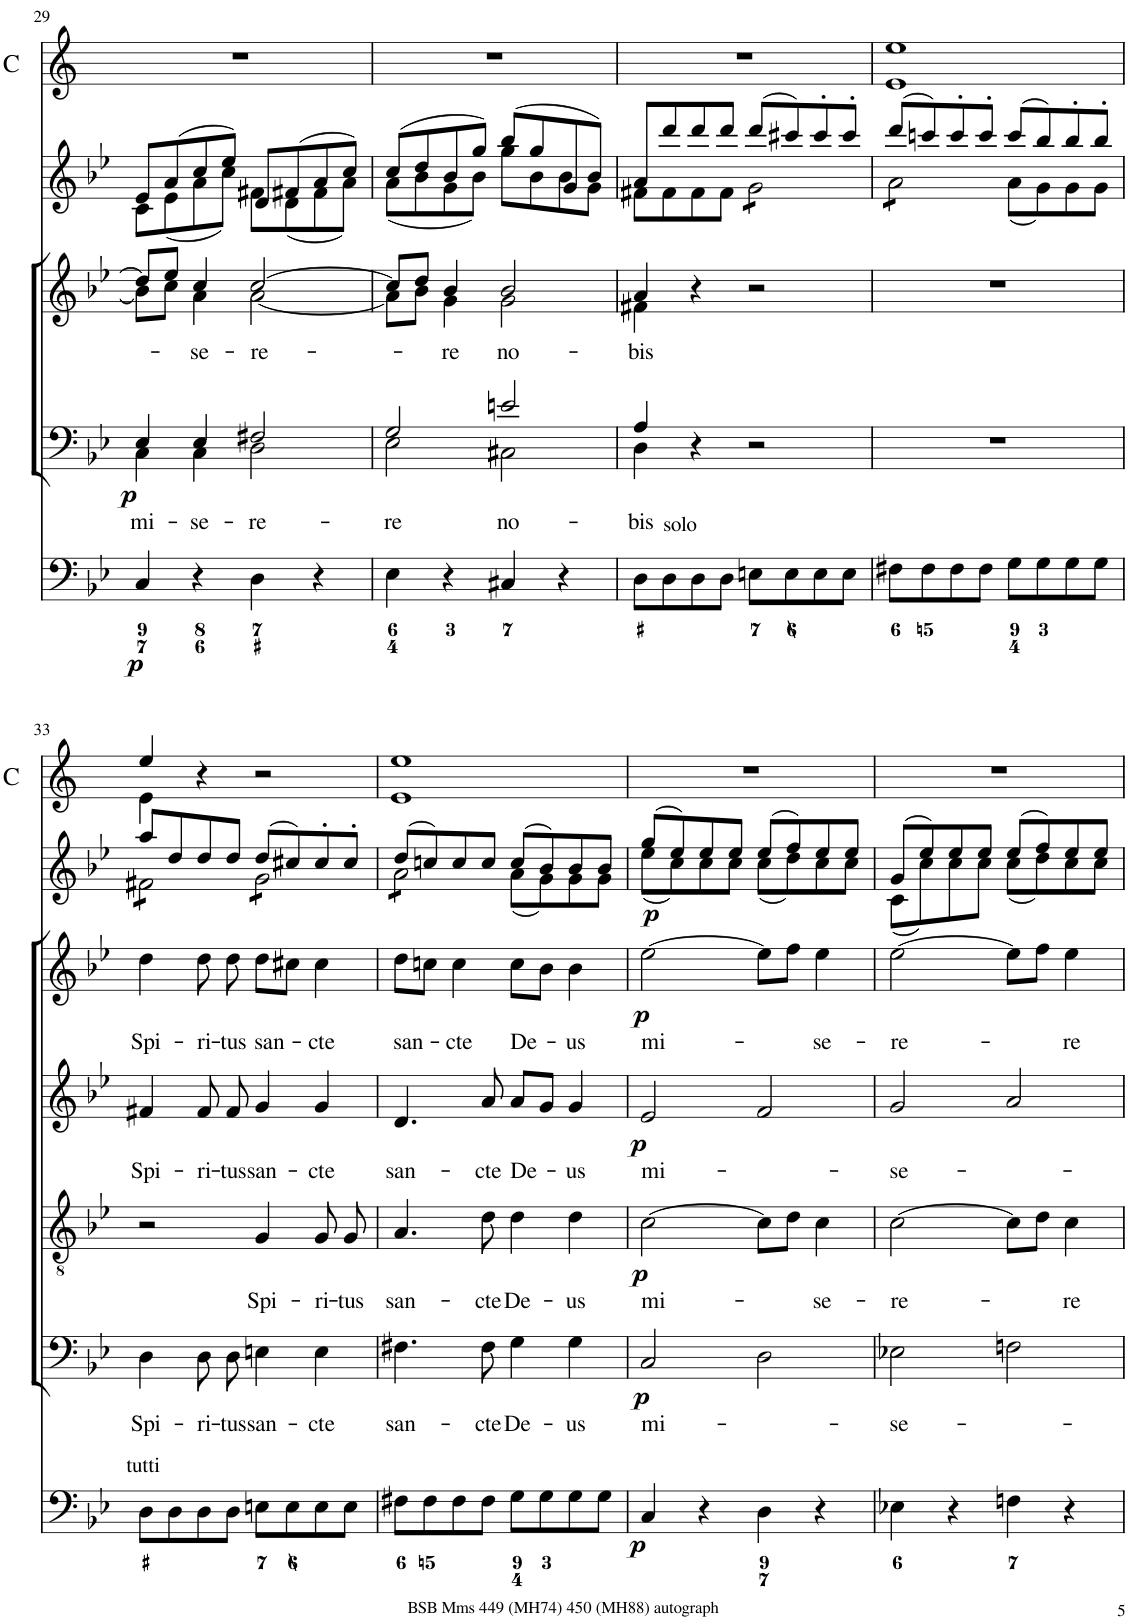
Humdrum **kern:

**kern	**dynam	**kern	**text	**dynam	**kern	**text	**dynam	**kern	**text	**dynam	**kern	**text	**dynam	**kern	**dynam	**kern	**dynam	**kern	**dynam	**kern
*part9	*part9	*part8	*part8	*part8	*part7	*part7	*part7	*part6	*part6	*part6	*part5	*part5	*part5	*part4	*part4	*part3	*part3	*part2	*part2	*part1
*staff9	*staff9	*staff8	*staff8	*staff8	*staff7	*staff7	*staff7	*staff6	*staff6	*staff6	*staff5	*staff5	*staff5	*staff4	*staff4	*staff3	*staff3	*staff2	*staff2	*staff1
*I"Organ	*	*I"Voice	*	*	*I"Tenor	*	*	*I"Alto	*	*	*I"Voice	*	*	*I"Violin	*	*I"Violin	*	*I"2 Violini	*	*I"Clarini in B[b]
*	*	*	*	*	*	*	*	*	*	*	*	*	*	*I'Vln	*	*I'Vln	*	*I'Vln	*	*I'C
!!LO:PB:g=z
*clefF4	*	*clefF4	*	*	*clefGv2	*	*	*clefG2	*	*	*clefG2	*	*	*clefG2	*	*clefG2	*	*clefG2	*	*clefG2
*	*	*	*	*	*	*	*	*	*	*	*	*	*	*	*	*	*	*	*	*Trd1c2
*k[b-e-]	*	*k[b-e-]	*	*	*k[b-e-]	*	*	*k[b-e-]	*	*	*k[b-e-]	*	*	*k[b-e-]	*	*k[b-e-]	*	*k[b-e-]	*	*k[]
*M4/4	*	*M4/4	*	*	*M4/4	*	*	*M4/4	*	*	*M4/4	*	*	*M4/4	*	*M4/4	*	*M4/4	*	*M4/4
*met(c)	*	*met(c)	*	*	*met(c)	*	*	*met(c)	*	*	*met(c)	*	*	*met(c)	*	*met(c)	*	*met(c)	*	*met(c)
=29	=29	=29	=29	=29	=29	=29	=29	=29	=29	=29	=29	=29	=29	=29	=29	=29	=29	=29	=29	=29
*	*	*^	*	*	*	*	*	*	*	*	*	*	*	*	*	*	*	*	*	*
!	!LO:DY:b	!	!	!LO:LY:b	!LO:DY:b	!	!	!	!	!	!	!	!	!	!	!	!	!	!	!	!
*	*	*	*	*	*	*	*	*	*	*	*	*^	*	*	*	*	*	*	*^	*	*
4C/	p	4E-/	4C\	mi-	p	1r	.	.	1r	.	.	8dd/L]	8b-\L]	.	.	8c/L	.	8e-/L	.	8e-/L	8c\L	.	1r
.	.	.	.	.	.	.	.	.	.	.	.	8ee-/J	8cc\J	.	.	(8e-/J	.	(8a/J	.	(8a/	(8e-\	.	.
!	!	!	!	!LO:LY:b	!	!	!	!	!	!	!	!	!	!LO:LY:b	!	!	!	!	!	!	!	!	!
4r	.	4E-/	4C\	-se-	.	.	.	.	.	.	.	4cc/	4a\	-se-	.	8a\L	.	8cc\L	.	8cc/	8a\	.	.
.	.	.	.	.	.	.	.	.	.	.	.	.	.	.	.	8cc\J)	.	8ee-\J)	.	8ee-/J)	8cc\J)	.	.
!	!	!	!	!LO:LY:b	!	!	!	!	!	!	!	!	!	!LO:LY:b	!	!	!	!	!	!	!	!	!
4D\	.	2F#X/	2D\	-re-	.	.	.	.	.	.	.	[2cc/	[2a\	-re-	.	8f#X/L	.	8d/L	.	8d/L	8f#X\L	.	.
.	.	.	.	.	.	.	.	.	.	.	.	.	.	.	.	(8d/J	.	(8f#X/J	.	(8f#X/	(8d\	.	.
4r	.	.	.	.	.	.	.	.	.	.	.	.	.	.	.	8f#/L	.	8a\L	.	8a/	8f#\	.	.
.	.	.	.	.	.	.	.	.	.	.	.	.	.	.	.	8a/J)	.	8cc\J)	.	8cc/J)	8a\J)	.	.
=30	=30	=30	=30	=30	=30	=30	=30	=30	=30	=30	=30	=30	=30	=30	=30	=30	=30	=30	=30	=30	=30	=30	=30
!	!	!	!	!LO:LY:b	!	!	!	!	!	!	!	!	!	!	!	!	!	!	!	!	!	!	!
4E-\	.	2G/	2E-\	-re	.	1r	.	.	1r	.	.	8cc/L]	8a\L]	.	.	(8a/L	.	(8cc\L	.	(8cc/L	(8a\L	.	1r
.	.	.	.	.	.	.	.	.	.	.	.	8dd/J	8b-\J	.	.	8b-/J	.	8dd\J	.	8dd/	8b-\	.	.
!	!	!	!	!	!	!	!	!	!	!	!	!	!	!LO:LY:b	!	!	!	!	!	!	!	!	!
4r	.	.	.	.	.	.	.	.	.	.	.	4b-/	4g\	-re	.	8g/L	.	8b-\L	.	8b-/	8g\	.	.
.	.	.	.	.	.	.	.	.	.	.	.	.	.	.	.	8b-/J)	.	8gg\J)	.	8gg/J)	8b-\J)	.	.
!	!	!	!	!LO:LY:b	!	!	!	!	!	!	!	!	!	!LO:LY:b	!	!	!	!	!	!	!	!	!
4C#X/	.	2en/	2C#X\	no-	.	.	.	.	.	.	.	2b-/	2g\	no-	.	(8gg\L	.	(8bb-\L	.	(8bb-/L	8gg\L	.	.
.	.	.	.	.	.	.	.	.	.	.	.	.	.	.	.	8b-\J	.	8gg\J	.	8gg/	8b-\	.	.
4r	.	.	.	.	.	.	.	.	.	.	.	.	.	.	.	8b-/L	.	8g/L	.	8g/	8b-\	.	.
.	.	.	.	.	.	.	.	.	.	.	.	.	.	.	.	8g/J)	.	8b-/J)	.	8b-/J)	8g\J	.	.
=31	=31	=31	=31	=31	=31	=31	=31	=31	=31	=31	=31	=31	=31	=31	=31	=31	=31	=31	=31	=31	=31	=31	=31
!	!	!	!	!LO:LY:b	!	!	!	!	!	!	!	!	!	!LO:LY:b	!	!	!	!	!	!	!	!	!
8D\L	.	4A/	4D\	-bis	.	1r	.	.	1r	.	.	4a/	4f#X\	-bis	.	8f#X/L	.	8a\L	.	8a/L	8f#X\L	.	1r
!LO:TX:a:t=solo	!	!	!	!	!	!	!	!	!	!	!	!	!	!	!	!	!	!	!	!	!	!	!
8D\	.	.	.	.	.	.	.	.	.	.	.	.	.	.	.	8f#/J	.	8ddd\J	.	8ddd/	8f#\	.	.
8D\	.	4r	2.ryy	.	.	.	.	.	.	.	.	4r	2.ryy	.	.	8f#/L	.	8ddd\L	.	8ddd/	8f#\	.	.
8D\J	.	.	.	.	.	.	.	.	.	.	.	.	.	.	.	8f#/J	.	8ddd\J	.	8ddd/J	8f#\J	.	.
*	*	*	*	*	*	*	*	*	*	*	*	*	*	*	*	*tremolo	*	*	*	*	*	*	*
*	*	*	*	*	*	*	*	*	*	*	*	*	*	*	*	*	*	*	*	*tremolo	*	*	*
8En\L	.	2r	.	.	.	.	.	.	.	.	.	2r	.	.	.	8gL	.	8ddd\L	.	(8ddd/L	8g\L	.	.
8E\	.	.	.	.	.	.	.	.	.	.	.	.	.	.	.	8g	.	8ccc#X\J	.	8ccc#X/)	8g\	.	.
8E\	.	.	.	.	.	.	.	.	.	.	.	.	.	.	.	8g	.	8ccc#'\L	.	8ccc#'/	8g\	.	.
8E\J	.	.	.	.	.	.	.	.	.	.	.	.	.	.	.	8gJ	.	8ccc#'\J	.	8ccc#'/J	8g\J	.	.
*	*	*v	*v	*	*	*	*	*	*	*	*	*v	*v	*	*	*	*	*	*	*	*	*	*
=32	=32	=32	=32	=32	=32	=32	=32	=32	=32	=32	=32	=32	=32	=32	=32	=32	=32	=32	=32	=32	=32
*	*	*	*	*	*	*	*	*	*	*	*	*	*	*	*	*	*	*	*	*	*^
8F#X\L	.	1r	.	.	1r	.	.	1r	.	.	1r	.	.	8aL	.	(8ddd\L	.	(8ddd/L	8a\L	.	1ee	1e
8F#\	.	.	.	.	.	.	.	.	.	.	.	.	.	8a	.	8cccn\J)	.	8cccn/)	8a\	.	.	.
8F#\	.	.	.	.	.	.	.	.	.	.	.	.	.	8a	.	8ccc'\L	.	8ccc'/	8a\	.	.	.
8F#\J	.	.	.	.	.	.	.	.	.	.	.	.	.	8aJ	.	8ccc'\J	.	8ccc'/J	8a\J	.	.	.
*	*	*	*	*	*	*	*	*	*	*	*	*	*	*	*	*	*	*Xtremolo	*	*	*	*
*	*	*	*	*	*	*	*	*	*	*	*	*	*	*Xtremolo	*	*	*	*	*	*	*	*
8G\L	.	.	.	.	.	.	.	.	.	.	.	.	.	(8a/L	.	(8ccc\L	.	(8ccc/L	(8a\L	.	.	.
8G\	.	.	.	.	.	.	.	.	.	.	.	.	.	8g/J)	.	8bb-\J)	.	8bb-/)	8g\)	.	.	.
8G\	.	.	.	.	.	.	.	.	.	.	.	.	.	8g/L	.	8bb-'\L	.	8bb-'/	8g\	.	.	.
8G\J	.	.	.	.	.	.	.	.	.	.	.	.	.	8g/J	.	8bb-'\J	.	8bb-'/J	8g\J	.	.	.
!!LO:LB:g=z	!!
=33	=33	=33	=33	=33	=33	=33	=33	=33	=33	=33	=33	=33	=33	=33	=33	=33	=33	=33	=33	=33	=33	=33
!LO:TX:a:t=tutti	!	!	!	!	!	!	!	!	!	!	!	!	!	!	!	!	!	!	!	!	!	!
!	!	!	!LO:LY:b	!	!	!	!	!	!LO:LY:b	!	!	!LO:LY:b	!	!	!	!	!	!	!	!	!	!
*	*	*	*	*	*	*	*	*	*	*	*	*	*	*tremolo	*	*	*	*	*	*	*	*
*	*	*	*	*	*	*	*	*	*	*	*	*	*	*	*	*	*	*tremolo	*	*	*	*
8D\L	.	4D\	Spi-	.	2r	.	.	4f#X/	Spi-	.	4dd\	Spi-	.	8f#XL	.	8aa\L	.	8aa/L	8f#X\L	.	4ee/	4e\
8D\	.	.	.	.	.	.	.	.	.	.	.	.	.	8f#X	.	8dd\J	.	8dd/	8f#X\	.	.	.
!	!	!	!LO:LY:b	!	!	!	!	!	!LO:LY:b	!	!	!LO:LY:b	!	!	!	!	!	!	!	!	!	!
8D\	.	8D\L	-ri-	.	.	.	.	8f#/	-ri-	.	8dd\	-ri-	.	8f#X	.	8dd\L	.	8dd/	8f#X\	.	4r	2.ryy
!	!	!	!LO:LY:b	!	!	!	!	!	!LO:LY:b	!	!	!LO:LY:b	!	!	!	!	!	!	!	!	!	!
8D\J	.	8D\J	-tus	.	.	.	.	8f#/	-tus	.	8dd\	-tus	.	8f#XJ	.	8dd\J	.	8dd/J	8f#X\J	.	.	.
!	!	!	!LO:LY:b	!	!	!LO:LY:b	!	!	!LO:LY:b	!	!	!LO:LY:b	!	!	!	!	!	!	!	!	!	!
8En\L	.	4En\	san-	.	4G/	Spi-	.	4g/	san-	.	8dd\L	san-	.	8gL	.	(8dd\L	.	(8dd/L	8g\L	.	2r	.
8E\	.	.	.	.	.	.	.	.	.	.	8cc#X\J	.	.	8g	.	8cc#X\J)	.	8cc#X/)	8g\	.	.	.
!	!	!	!LO:LY:b	!	!	!LO:LY:b	!	!	!LO:LY:b	!	!	!LO:LY:b	!	!	!	!	!	!	!	!	!	!
8E\	.	4E\	-cte	.	8G/	-ri-	.	4g/	-cte	.	4cc#\	-cte	.	8g	.	8cc#'\L	.	8cc#'/	8g\	.	.	.
!	!	!	!	!	!	!LO:LY:b	!	!	!	!	!	!	!	!	!	!	!	!	!	!	!	!
8E\J	.	.	.	.	8G/	-tus	.	.	.	.	.	.	.	8gJ	.	8cc#'\J	.	8cc#'/J	8g\J	.	.	.
=34	=34	=34	=34	=34	=34	=34	=34	=34	=34	=34	=34	=34	=34	=34	=34	=34	=34	=34	=34	=34	=34	=34
!	!	!	!LO:LY:b	!	!	!LO:LY:b	!	!	!LO:LY:b	!	!	!LO:LY:b	!	!	!	!	!	!	!	!	!	!
8F#X\L	.	4.F#X\	san-	.	4.A/	san-	.	4.d/	san-	.	8dd\L	san-	.	8aL	.	(8dd\L	.	(8dd/L	8a\L	.	1ee	1e
8F#\	.	.	.	.	.	.	.	.	.	.	8ccn\J	.	.	8a	.	8ccn\J)	.	8ccn/)	8a\	.	.	.
!	!	!	!	!	!	!	!	!	!	!	!	!LO:LY:b	!	!	!	!	!	!	!	!	!	!
8F#\	.	.	.	.	.	.	.	.	.	.	4cc\	-cte	.	8a	.	8cc\L	.	8cc/	8a\	.	.	.
!	!	!	!LO:LY:b	!	!	!LO:LY:b	!	!	!LO:LY:b	!	!	!	!	!	!	!	!	!	!	!	!	!
8F#\J	.	8F#\	-cte	.	8d\	-cte	.	8a/	-cte	.	.	.	.	8aJ	.	8cc\J	.	8cc/J	8a\J	.	.	.
*	*	*	*	*	*	*	*	*	*	*	*	*	*	*	*	*	*	*Xtremolo	*	*	*	*
*	*	*	*	*	*	*	*	*	*	*	*	*	*	*Xtremolo	*	*	*	*	*	*	*	*
!	!	!	!LO:LY:b	!	!	!LO:LY:b	!	!	!LO:LY:b	!	!	!LO:LY:b	!	!	!	!	!	!	!	!	!	!
8G\L	.	4G\	De-	.	4d\	De-	.	8a/L	De-	.	8cc\L	De-	.	(8a/L	.	(8cc\L	.	(8cc/L	(8a\L	.	.	.
8G\	.	.	.	.	.	.	.	8g/J	.	.	8b-\J	.	.	8g/J)	.	8b-\J)	.	8b-/)	8g\)	.	.	.
!	!	!	!LO:LY:b	!	!	!LO:LY:b	!	!	!LO:LY:b	!	!	!LO:LY:b	!	!	!	!	!	!	!	!	!	!
8G\	.	4G\	-us	.	4d\	-us	.	4g/	-us	.	4b-\	-us	.	8g/L	.	8b-\L	.	8b-/	8g\	.	.	.
8G\J	.	.	.	.	.	.	.	.	.	.	.	.	.	8g/J	.	8b-\J	.	8b-/J	8g\J	.	.	.
*	*	*	*	*	*	*	*	*	*	*	*	*	*	*	*	*	*	*	*	*	*v	*v
=35	=35	=35	=35	=35	=35	=35	=35	=35	=35	=35	=35	=35	=35	=35	=35	=35	=35	=35	=35	=35	=35
!	!LO:DY:b	!	!LO:LY:b	!LO:DY:b	!	!LO:LY:b	!LO:DY:b	!	!LO:LY:b	!LO:DY:b	!	!LO:LY:b	!LO:DY:b	!	!LO:DY:b	!	!LO:DY:b	!	!	!LO:DY:b	!
4C/	p	2C/	mi-	p	[2c\	mi-	p	2e-/	mi-	p	[2ee-\	mi-	p	(8ee-\L	p	(8gg\L	p	(8gg/L	(8ee-\L	p	1r
.	.	.	.	.	.	.	.	.	.	.	.	.	.	8cc\J)	.	8ee-\J)	.	8ee-/)	8cc\)	.	.
4r	.	.	.	.	.	.	.	.	.	.	.	.	.	8cc\L	.	8ee-\L	.	8ee-/	8cc\	.	.
.	.	.	.	.	.	.	.	.	.	.	.	.	.	8cc\J	.	8ee-\J	.	8ee-/J	8cc\J	.	.
4D\	.	2D\	.	.	8c\L]	.	.	2f/	.	.	8ee-\L]	.	.	(8cc\L	.	(8ee-\L	.	(8ee-/L	(8cc\L	.	.
.	.	.	.	.	8d\J	.	.	.	.	.	8ff\J	.	.	8dd\J)	.	8ff\J)	.	8ff/)	8dd\)	.	.
!	!	!	!	!	!	!LO:LY:b	!	!	!	!	!	!LO:LY:b	!	!	!	!	!	!	!	!	!
4r	.	.	.	.	4c\	-se-	.	.	.	.	4ee-\	-se-	.	8cc\L	.	8ee-\L	.	8ee-/	8cc\	.	.
.	.	.	.	.	.	.	.	.	.	.	.	.	.	8cc\J	.	8ee-\J	.	8ee-/J	8cc\J	.	.
=36	=36	=36	=36	=36	=36	=36	=36	=36	=36	=36	=36	=36	=36	=36	=36	=36	=36	=36	=36	=36	=36
!	!	!	!LO:LY:b	!	!	!LO:LY:b	!	!	!LO:LY:b	!	!	!LO:LY:b	!	!	!	!	!	!	!	!	!
4E-X\	.	2E-X\	-se-	.	[2c\	-re-	.	2g/	-se-	.	[2ee-\	-re-	.	(8c/L	.	(8g\L	.	(8g/L	(8c\L	.	1r
.	.	.	.	.	.	.	.	.	.	.	.	.	.	8cc/J)	.	8ee-\J)	.	8ee-/)	8cc\)	.	.
4r	.	.	.	.	.	.	.	.	.	.	.	.	.	8cc\L	.	8ee-\L	.	8ee-/	8cc\	.	.
.	.	.	.	.	.	.	.	.	.	.	.	.	.	8cc\J	.	8ee-\J	.	8ee-/J	8cc\J	.	.
4Fn\	.	2Fn\	.	.	8c\L]	.	.	2a/	.	.	8ee-\L]	.	.	(8cc\L	.	(8ee-\L	.	(8ee-/L	(8cc\L	.	.
.	.	.	.	.	8d\J	.	.	.	.	.	8ff\J	.	.	8dd\J)	.	8ff\J)	.	8ff/)	8dd\)	.	.
!	!	!	!	!	!	!LO:LY:b	!	!	!	!	!	!LO:LY:b	!	!	!	!	!	!	!	!	!
4r	.	.	.	.	4c\	-re	.	.	.	.	4ee-\	-re	.	8cc\L	.	8ee-\L	.	8ee-/	8cc\	.	.
.	.	.	.	.	.	.	.	.	.	.	.	.	.	8cc\J	.	8ee-\J	.	8ee-/J	8cc\J	.	.
*	*	*	*	*	*	*	*	*	*	*	*	*	*	*	*	*	*	*v	*v	*	*
=	=	=	=	=	=	=	=	=	=	=	=	=	=	=	=	=	=	=	=	=
*-	*-	*-	*-	*-	*-	*-	*-	*-	*-	*-	*-	*-	*-	*-	*-	*-	*-	*-	*-	*-
